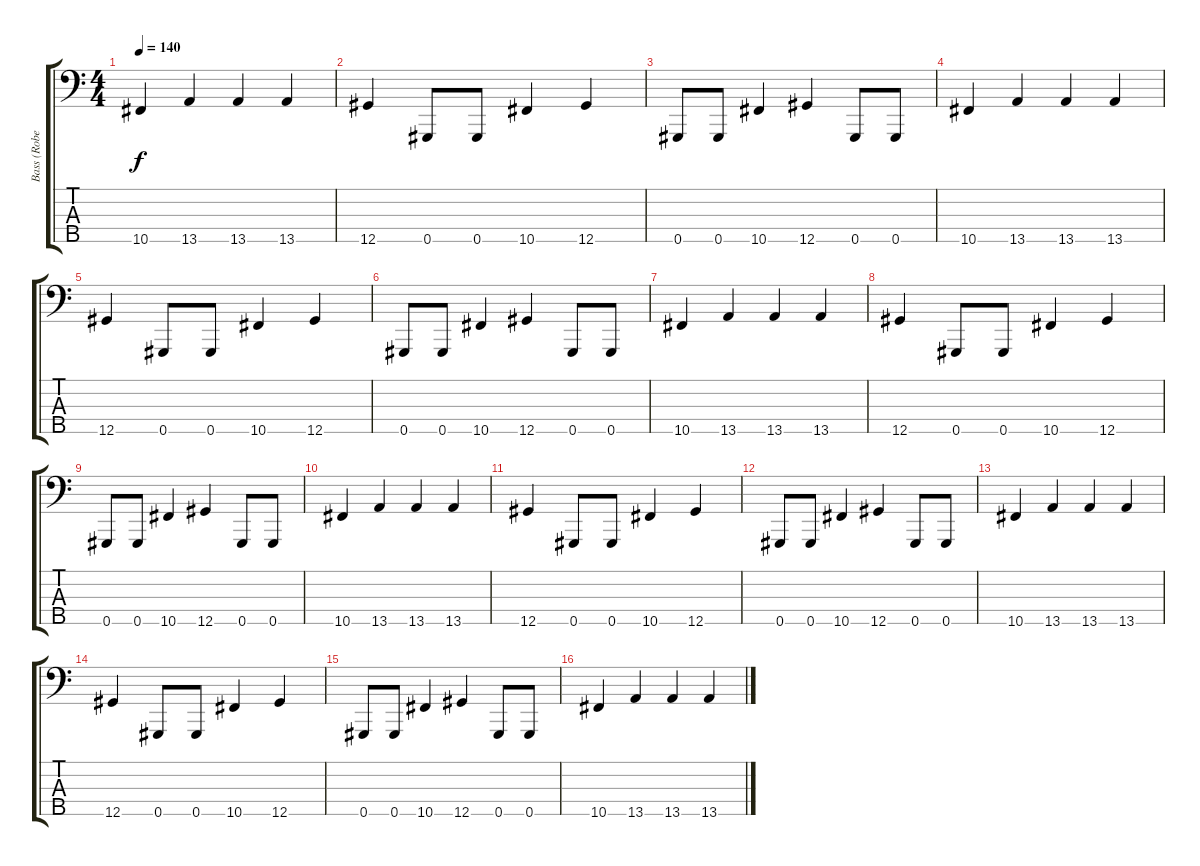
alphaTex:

\track ("Bass (Robert Trujillo)" "Bass (Robe") {instrument electricbassfinger}
\staff {score tabs}
\tuning (E2 B1 Gb1 B0 Ab0) {hide}
\ts (4 4)
\tempo 140
\clef f4
\ks c
10.5.4{dy f} 13.5.4 13.5.4 13.5.4 |
12.5.4 0.5.8 0.5.8 10.5.4 12.5.4 |
0.5.8 0.5.8 10.5.4 12.5.4 0.5.8 0.5.8 |
10.5.4 13.5.4 13.5.4 13.5.4 |
12.5.4 0.5.8 0.5.8 10.5.4 12.5.4 |
0.5.8 0.5.8 10.5.4 12.5.4 0.5.8 0.5.8 |
10.5.4 13.5.4 13.5.4 13.5.4 |
12.5.4 0.5.8 0.5.8 10.5.4 12.5.4 |
0.5.8 0.5.8 10.5.4 12.5.4 0.5.8 0.5.8 |
10.5.4 13.5.4 13.5.4 13.5.4 |
12.5.4 0.5.8 0.5.8 10.5.4 12.5.4 |
0.5.8 0.5.8 10.5.4 12.5.4 0.5.8 0.5.8 |
10.5.4 13.5.4 13.5.4 13.5.4 |
12.5.4 0.5.8 0.5.8 10.5.4 12.5.4 |
0.5.8 0.5.8 10.5.4 12.5.4 0.5.8 0.5.8 |
10.5.4 13.5.4 13.5.4 13.5.4
